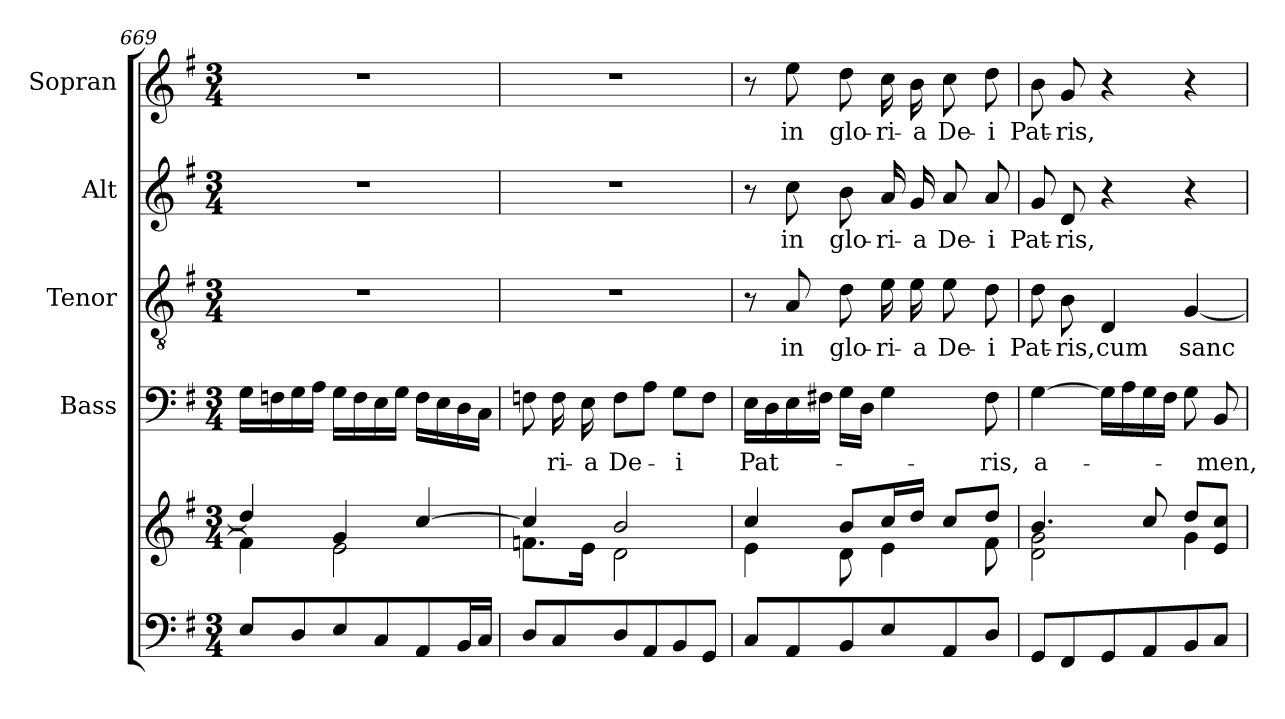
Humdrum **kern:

**kern	**kern	**kern	**text	**kern	**text	**kern	**text	**kern	**text
*part5	*part5	*part4	*part4	*part3	*part3	*part2	*part2	*part1	*part1
*staff6	*staff5	*staff4	*staff4	*staff3	*staff3	*staff2	*staff2	*staff1	*staff1
*	*	*I"Bass	*	*I"Tenor	*	*I"Alt	*	*I"Sopran	*
*	*	*I'B.	*	*I'T.	*	*I'A.	*	*I'S.	*
!!LO:LB:g=z
*clefF4	*clefG2	*clefF4	*	*clefGv2	*	*clefG2	*	*clefG2	*
*k[f#]	*k[f#]	*k[f#]	*	*k[f#]	*	*k[f#]	*	*k[f#]	*
*G:	*G:	*G:	*	*G:	*	*G:	*	*G:	*
*M3/4	*M3/4	*M3/4	*	*M3/4	*	*M3/4	*	*M3/4	*
=669	=669	=669	=669	=669	=669	=669	=669	=669	=669
*	*^	*	*	*	*	*	*	*	*
8E/L	4dd/]	4f\]	16G\LL	.	2.r	.	2.r	.	2.r	.
.	.	.	16Fn\	.	.	.	.	.	.	.
8D/	.	.	16G\	.	.	.	.	.	.	.
.	.	.	16A\JJ	.	.	.	.	.	.	.
8E/	4g/	2e\	16G\LL	.	.	.	.	.	.	.
.	.	.	16F\	.	.	.	.	.	.	.
8C/	.	.	16E\	.	.	.	.	.	.	.
.	.	.	16G\JJ	.	.	.	.	.	.	.
8AA/	[>4cc/	.	16F\LL	.	.	.	.	.	.	.
.	.	.	16E\	.	.	.	.	.	.	.
16BB/L	.	.	16D\	.	.	.	.	.	.	.
16C/JJ	.	.	16C\JJ	.	.	.	.	.	.	.
=670	=670	=670	=670	=670	=670	=670	=670	=670	=670	=670
8D/L	4cc/]	8.fn\L	8Fn\	.	2.r	.	2.r	.	2.r	.
!	!	!	!	!LO:LY:b	!	!	!	!	!	!
8C/	.	.	16F\	-ri-	.	.	.	.	.	.
!	!	!	!	!LO:LY:b	!	!	!	!	!	!
.	.	16e\Jk	16E\	-a	.	.	.	.	.	.
!	!	!	!	!LO:LY:b	!	!	!	!	!	!
8D/	2b/	2d\	8F\L	De-	.	.	.	.	.	.
8AA/	.	.	8A\J	.	.	.	.	.	.	.
!	!	!	!	!LO:LY:b	!	!	!	!	!	!
8BB/	.	.	8G\L	-i	.	.	.	.	.	.
8GG/J	.	.	8F\J	.	.	.	.	.	.	.
=671	=671	=671	=671	=671	=671	=671	=671	=671	=671	=671
!	!	!	!	!LO:LY:b	!	!	!	!	!	!
8C/L	4cc/	4e\	16E\LL	Pat-	8r	.	8r	.	8r	.
.	.	.	16D\	.	.	.	.	.	.	.
!	!	!	!	!	!	!LO:LY:b	!	!LO:LY:b	!	!LO:LY:b
8AA/	.	.	16E\	.	8A/	in	8cc\	in	8ee\	in
.	.	.	16F#X\JJ	.	.	.	.	.	.	.
!	!	!	!	!	!	!LO:LY:b	!	!LO:LY:b	!	!LO:LY:b
8BB/	8b/L	8d\	16G\LL	.	8d\	glo-	8b\	glo-	8dd\	glo-
.	.	.	16D\JJ	.	.	.	.	.	.	.
!	!	!	!	!	!	!LO:LY:b	!	!LO:LY:b	!	!LO:LY:b
8E/	16cc/L	4e\	4G\	.	16e\	-ri-	16a/	-ri-	16cc\	-ri-
!	!	!	!	!	!	!LO:LY:b	!	!LO:LY:b	!	!LO:LY:b
.	16dd/JJ	.	.	.	16e\	-a	16g/	-a	16b\	-a
!	!	!	!	!	!	!LO:LY:b	!	!LO:LY:b	!	!LO:LY:b
8AA/	8cc/L	.	.	.	8e\	De-	8a/	De-	8cc\	De-
!	!	!	!	!LO:LY:b	!	!LO:LY:b	!	!LO:LY:b	!	!LO:LY:b
8D/J	8dd/J	8f#\	8F#\	-ris,	8d\	-i	8a/	-i	8dd\	-i
=672	=672	=672	=672	=672	=672	=672	=672	=672	=672	=672
!	!	!	!	!LO:LY:b	!	!LO:LY:b	!	!LO:LY:b	!	!LO:LY:b
8GG/L	4.b/	2d\ 2g\	[4G\	a-	8d\	Pat-	8g/	Pat-	8b\	Pat-
!	!	!	!	!	!	!LO:LY:b	!	!LO:LY:b	!	!LO:LY:b
8FF#/	.	.	.	.	8B\	-ris,	8d/	-ris,	8g/	-ris,
!	!	!	!	!	!	!LO:LY:b	!	!	!	!
8GG/	.	.	16G\LL]	.	4D/	cum	4r	.	4r	.
.	.	.	16A\	.	.	.	.	.	.	.
8AA/	8cc/	.	16G\	.	.	.	.	.	.	.
.	.	.	16F#\JJ	.	.	.	.	.	.	.
!	!	!	!	!	!	!LO:LY:b	!	!	!	!
8BB/	8dd/L	4g\	8G\	.	[4G/	sanc-	4r	.	4r	.
!	!	!	!	!LO:LY:b	!	!	!	!	!	!
8C/J	8e/ 8cc/J	.	8BB/	-men,	.	.	.	.	.	.
*	*v	*v	*	*	*	*	*	*	*	*
=	=	=	=	=	=	=	=	=	=
*-	*-	*-	*-	*-	*-	*-	*-	*-	*-
